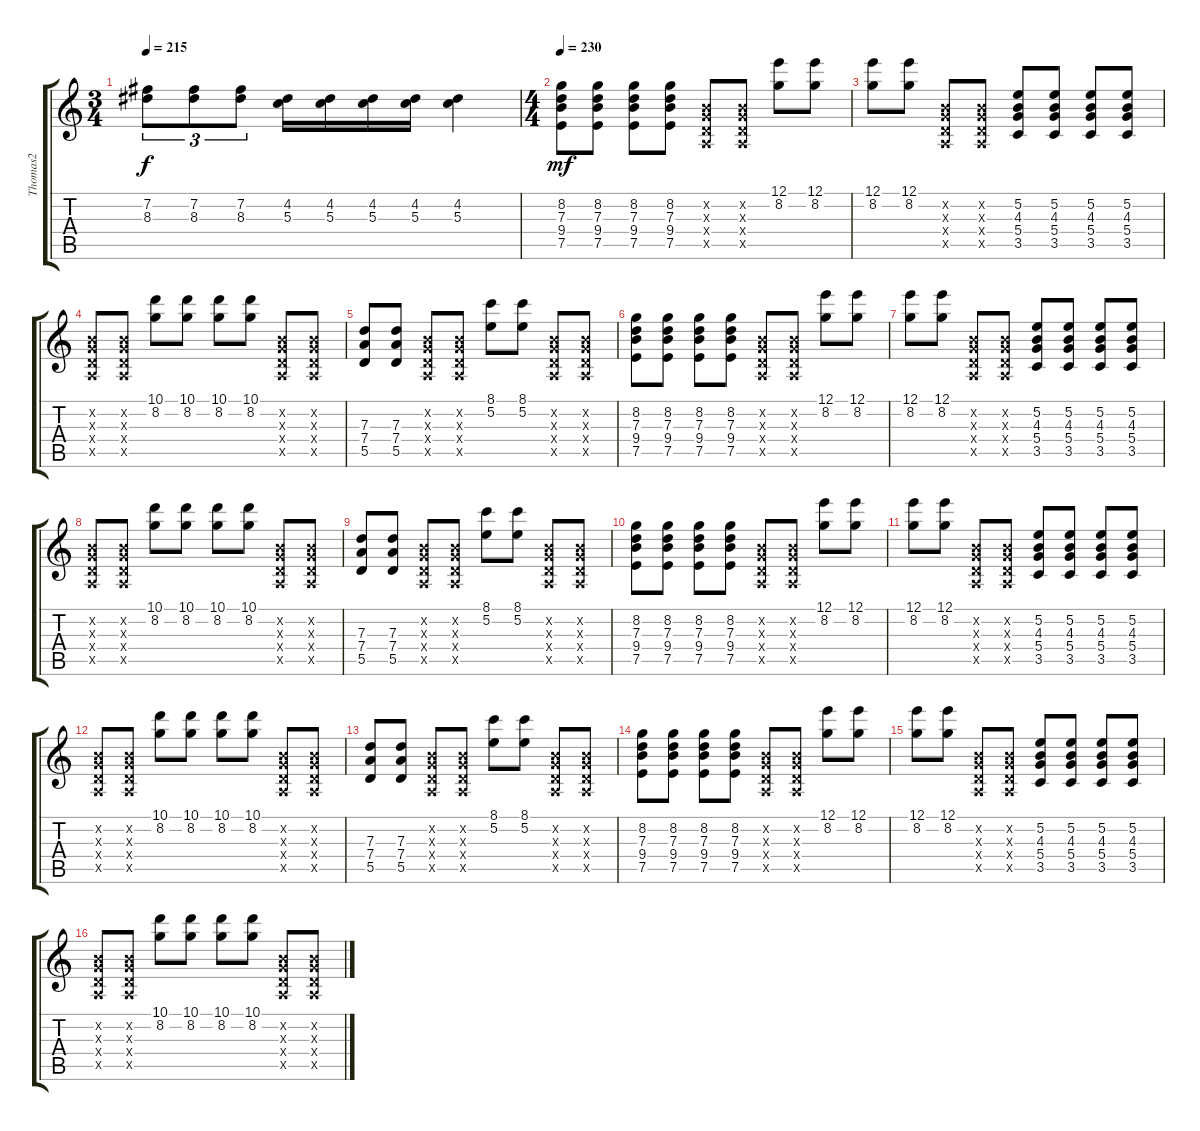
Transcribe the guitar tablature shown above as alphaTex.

\track ("Thomas2" "Thomas2") {instrument overdrivenguitar}
\staff {score tabs}
\tuning (E4 B3 G3 D3 A2 D2) {hide}
\ts (3 4)
\tempo 215
\clef g2
\ks c
(7.2 8.3).8{tu (3 2) dy f} (7.2 8.3).8{tu (3 2)} (7.2 8.3).8{tu (3 2)} (4.2 5.3).16 (4.2 5.3).16 (4.2 5.3).16 (4.2 5.3).16 (4.2 5.3).4 |
\ts (4 4)
\tempo 230
(8.2 7.3 9.4 7.5).8{dy mf} (8.2 7.3 9.4 7.5).8 (8.2 7.3 9.4 7.5).8 (8.2 7.3 9.4 7.5).8 (0.2{x} 0.3{x} 0.4{x} 0.5{x}).8 (0.2{x} 0.3{x} 0.4{x} 0.5{x}).8 (12.1 8.2).8 (12.1 8.2).8 |
(12.1 8.2).8 (12.1 8.2).8 (0.2{x} 0.3{x} 0.4{x} 0.5{x}).8 (0.2{x} 0.3{x} 0.4{x} 0.5{x}).8 (5.2 4.3 5.4 3.5).8 (5.2 4.3 5.4 3.5).8 (5.2 4.3 5.4 3.5).8 (5.2 4.3 5.4 3.5).8 |
(0.2{x} 0.3{x} 0.4{x} 0.5{x}).8 (0.2{x} 0.3{x} 0.4{x} 0.5{x}).8 (10.1 8.2).8 (10.1 8.2).8 (10.1 8.2).8 (10.1 8.2).8 (0.2{x} 0.3{x} 0.4{x} 0.5{x}).8 (0.2{x} 0.3{x} 0.4{x} 0.5{x}).8 |
(7.3 7.4 5.5).8 (7.3 7.4 5.5).8 (0.2{x} 0.3{x} 0.4{x} 0.5{x}).8 (0.2{x} 0.3{x} 0.4{x} 0.5{x}).8 (8.1 5.2).8 (8.1 5.2).8 (0.2{x} 0.3{x} 0.4{x} 0.5{x}).8 (0.2{x} 0.3{x} 0.4{x} 0.5{x}).8 |
(8.2 7.3 9.4 7.5).8 (8.2 7.3 9.4 7.5).8 (8.2 7.3 9.4 7.5).8 (8.2 7.3 9.4 7.5).8 (0.2{x} 0.3{x} 0.4{x} 0.5{x}).8 (0.2{x} 0.3{x} 0.4{x} 0.5{x}).8 (12.1 8.2).8 (12.1 8.2).8 |
(12.1 8.2).8 (12.1 8.2).8 (0.2{x} 0.3{x} 0.4{x} 0.5{x}).8 (0.2{x} 0.3{x} 0.4{x} 0.5{x}).8 (5.2 4.3 5.4 3.5).8 (5.2 4.3 5.4 3.5).8 (5.2 4.3 5.4 3.5).8 (5.2 4.3 5.4 3.5).8 |
(0.2{x} 0.3{x} 0.4{x} 0.5{x}).8 (0.2{x} 0.3{x} 0.4{x} 0.5{x}).8 (10.1 8.2).8 (10.1 8.2).8 (10.1 8.2).8 (10.1 8.2).8 (0.2{x} 0.3{x} 0.4{x} 0.5{x}).8 (0.2{x} 0.3{x} 0.4{x} 0.5{x}).8 |
(7.3 7.4 5.5).8 (7.3 7.4 5.5).8 (0.2{x} 0.3{x} 0.4{x} 0.5{x}).8 (0.2{x} 0.3{x} 0.4{x} 0.5{x}).8 (8.1 5.2).8 (8.1 5.2).8 (0.2{x} 0.3{x} 0.4{x} 0.5{x}).8 (0.2{x} 0.3{x} 0.4{x} 0.5{x}).8 |
(8.2 7.3 9.4 7.5).8 (8.2 7.3 9.4 7.5).8 (8.2 7.3 9.4 7.5).8 (8.2 7.3 9.4 7.5).8 (0.2{x} 0.3{x} 0.4{x} 0.5{x}).8 (0.2{x} 0.3{x} 0.4{x} 0.5{x}).8 (12.1 8.2).8 (12.1 8.2).8 |
(12.1 8.2).8 (12.1 8.2).8 (0.2{x} 0.3{x} 0.4{x} 0.5{x}).8 (0.2{x} 0.3{x} 0.4{x} 0.5{x}).8 (5.2 4.3 5.4 3.5).8 (5.2 4.3 5.4 3.5).8 (5.2 4.3 5.4 3.5).8 (5.2 4.3 5.4 3.5).8 |
(0.2{x} 0.3{x} 0.4{x} 0.5{x}).8 (0.2{x} 0.3{x} 0.4{x} 0.5{x}).8 (10.1 8.2).8 (10.1 8.2).8 (10.1 8.2).8 (10.1 8.2).8 (0.2{x} 0.3{x} 0.4{x} 0.5{x}).8 (0.2{x} 0.3{x} 0.4{x} 0.5{x}).8 |
(7.3 7.4 5.5).8 (7.3 7.4 5.5).8 (0.2{x} 0.3{x} 0.4{x} 0.5{x}).8 (0.2{x} 0.3{x} 0.4{x} 0.5{x}).8 (8.1 5.2).8 (8.1 5.2).8 (0.2{x} 0.3{x} 0.4{x} 0.5{x}).8 (0.2{x} 0.3{x} 0.4{x} 0.5{x}).8 |
(8.2 7.3 9.4 7.5).8 (8.2 7.3 9.4 7.5).8 (8.2 7.3 9.4 7.5).8 (8.2 7.3 9.4 7.5).8 (0.2{x} 0.3{x} 0.4{x} 0.5{x}).8 (0.2{x} 0.3{x} 0.4{x} 0.5{x}).8 (12.1 8.2).8 (12.1 8.2).8 |
(12.1 8.2).8 (12.1 8.2).8 (0.2{x} 0.3{x} 0.4{x} 0.5{x}).8 (0.2{x} 0.3{x} 0.4{x} 0.5{x}).8 (5.2 4.3 5.4 3.5).8 (5.2 4.3 5.4 3.5).8 (5.2 4.3 5.4 3.5).8 (5.2 4.3 5.4 3.5).8 |
(0.2{x} 0.3{x} 0.4{x} 0.5{x}).8 (0.2{x} 0.3{x} 0.4{x} 0.5{x}).8 (10.1 8.2).8 (10.1 8.2).8 (10.1 8.2).8 (10.1 8.2).8 (0.2{x} 0.3{x} 0.4{x} 0.5{x}).8 (0.2{x} 0.3{x} 0.4{x} 0.5{x}).8
